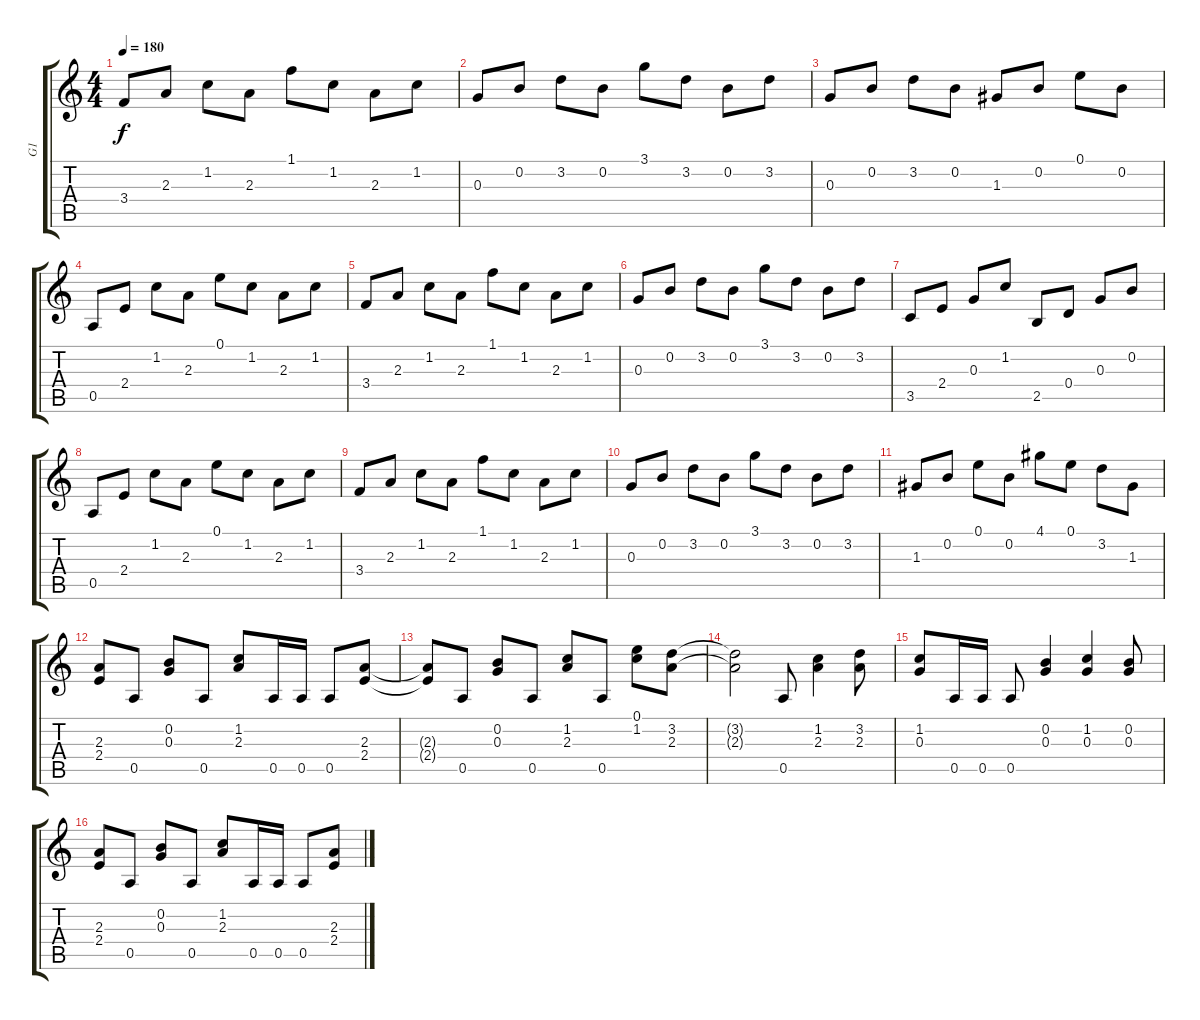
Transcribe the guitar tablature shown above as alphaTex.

\track ("G1" "G1") {instrument distortionguitar}
\staff {score tabs}
\tuning (E4 B3 G3 D3 A2 E2) {hide}
\ts (4 4)
\tempo 180
\clef g2
\ks c
3.4.8{dy f} 2.3.8 1.2.8 2.3.8 1.1.8 1.2.8 2.3.8 1.2.8 |
0.3.8 0.2.8 3.2.8 0.2.8 3.1.8 3.2.8 0.2.8 3.2.8 |
0.3.8 0.2.8 3.2.8 0.2.8 1.3.8 0.2.8 0.1.8 0.2.8 |
0.5.8 2.4.8 1.2.8 2.3.8 0.1.8 1.2.8 2.3.8 1.2.8 |
3.4.8 2.3.8 1.2.8 2.3.8 1.1.8 1.2.8 2.3.8 1.2.8 |
0.3.8 0.2.8 3.2.8 0.2.8 3.1.8 3.2.8 0.2.8 3.2.8 |
3.5.8 2.4.8 0.3.8 1.2.8 2.5.8 0.4.8 0.3.8 0.2.8 |
0.5.8 2.4.8 1.2.8 2.3.8 0.1.8 1.2.8 2.3.8 1.2.8 |
3.4.8 2.3.8 1.2.8 2.3.8 1.1.8 1.2.8 2.3.8 1.2.8 |
0.3.8 0.2.8 3.2.8 0.2.8 3.1.8 3.2.8 0.2.8 3.2.8 |
1.3.8 0.2.8 0.1.8 0.2.8 4.1.8 0.1.8 3.2.8 1.3.8 |
(2.3 2.4).8 0.5.8 (0.2 0.3).8 0.5.8 (1.2 2.3).8 0.5.16 0.5.16 0.5.8 (2.3 2.4).8 |
(2.3{t} 2.4{t}).8 0.5.8 (0.2 0.3).8 0.5.8 (1.2 2.3).8 0.5.8 (0.1 1.2).8 (3.2 2.3).8 |
(3.2{t} 2.3{t}).2 0.5.8 (1.2 2.3).4 (3.2 2.3).8 |
(1.2 0.3).8 0.5.16 0.5.16 0.5.8 (0.2 0.3).4 (1.2 0.3).4 (0.2 0.3).8 |
(2.3 2.4).8 0.5.8 (0.2 0.3).8 0.5.8 (1.2 2.3).8 0.5.16 0.5.16 0.5.8 (2.3 2.4).8
